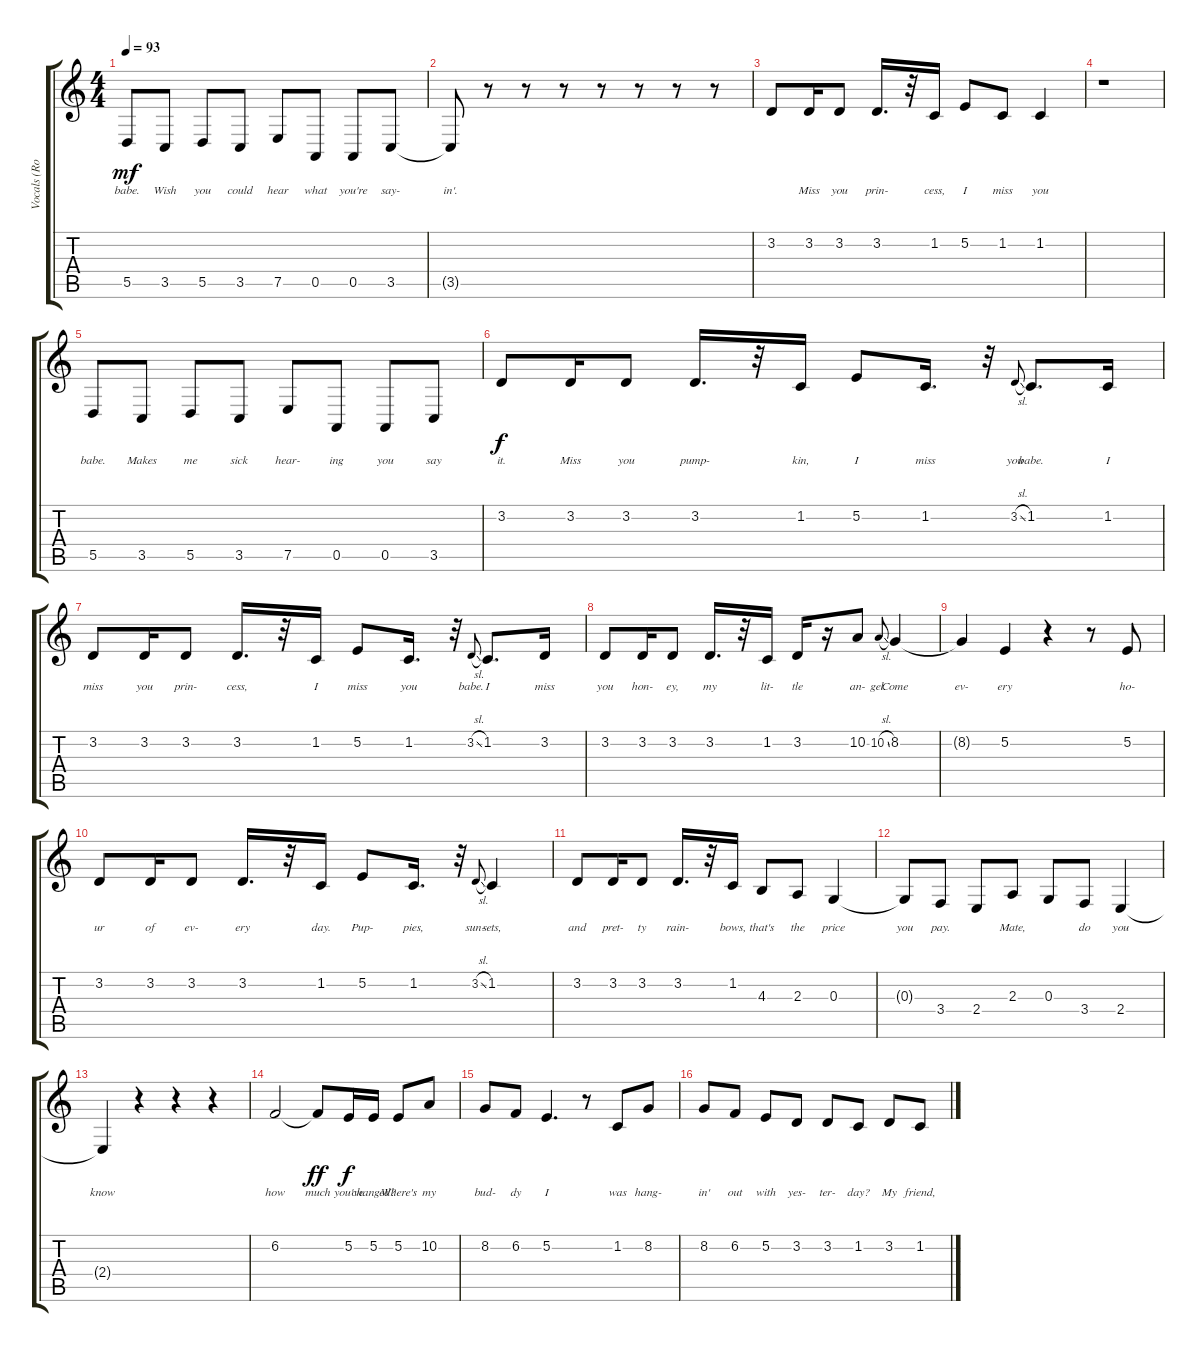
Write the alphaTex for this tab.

\track ("Vocals (Rob)" "Vocals (Ro") {instrument acousticgrandpiano}
\staff {score tabs}
\tuning (E4 B3 G3 D3 A2 D2) {hide}
\ts (4 4)
\tempo 93
\clef g2
\ks c
5.5.8{lyrics (0 "babe.") lyrics (1 "") lyrics (2 "") lyrics (3 "") lyrics (4 "") dy mf} 3.5.8{lyrics (0 "Wish") lyrics (1 "") lyrics (2 "") lyrics (3 "") lyrics (4 "")} 5.5.8{lyrics (0 "you") lyrics (1 "") lyrics (2 "") lyrics (3 "") lyrics (4 "")} 3.5.8{lyrics (0 "could") lyrics (1 "") lyrics (2 "") lyrics (3 "") lyrics (4 "")} 7.5.8{lyrics (0 "hear") lyrics (1 "") lyrics (2 "") lyrics (3 "") lyrics (4 "")} 0.5.8{lyrics (0 "what") lyrics (1 "") lyrics (2 "") lyrics (3 "") lyrics (4 "")} 0.5.8{lyrics (0 "you're") lyrics (1 "") lyrics (2 "") lyrics (3 "") lyrics (4 "")} 3.5.8{lyrics (0 "say-") lyrics (1 "") lyrics (2 "") lyrics (3 "") lyrics (4 "")} |
3.5{t}.8{lyrics (0 "in'.") lyrics (1 "") lyrics (2 "") lyrics (3 "") lyrics (4 "")} r.8 r.8 r.8 r.8 r.8 r.8 r.8 |
3.2.8{lyrics (0 "") lyrics (1 "") lyrics (2 "") lyrics (3 "") lyrics (4 "")} 3.2.16{lyrics (0 "Miss") lyrics (1 "") lyrics (2 "") lyrics (3 "") lyrics (4 "")} 3.2.8{lyrics (0 "you") lyrics (1 "") lyrics (2 "") lyrics (3 "") lyrics (4 "")} 3.2.16{d lyrics (0 "prin-") lyrics (1 "") lyrics (2 "") lyrics (3 "") lyrics (4 "")} r.32 1.2.16{lyrics (0 "cess,") lyrics (1 "") lyrics (2 "") lyrics (3 "") lyrics (4 "")} 5.2.8{lyrics (0 "I") lyrics (1 "") lyrics (2 "") lyrics (3 "") lyrics (4 "")} 1.2.8{lyrics (0 "miss") lyrics (1 "") lyrics (2 "") lyrics (3 "") lyrics (4 "")} 1.2.4{lyrics (0 "you") lyrics (1 "") lyrics (2 "") lyrics (3 "") lyrics (4 "")} |
r.1 |
5.5.8{lyrics (0 "babe.") lyrics (1 "") lyrics (2 "") lyrics (3 "") lyrics (4 "")} 3.5.8{lyrics (0 "Makes") lyrics (1 "") lyrics (2 "") lyrics (3 "") lyrics (4 "")} 5.5.8{lyrics (0 "me") lyrics (1 "") lyrics (2 "") lyrics (3 "") lyrics (4 "")} 3.5.8{lyrics (0 "sick") lyrics (1 "") lyrics (2 "") lyrics (3 "") lyrics (4 "")} 7.5.8{lyrics (0 "hear-") lyrics (1 "") lyrics (2 "") lyrics (3 "") lyrics (4 "")} 0.5.8{lyrics (0 "ing") lyrics (1 "") lyrics (2 "") lyrics (3 "") lyrics (4 "")} 0.5.8{lyrics (0 "you") lyrics (1 "") lyrics (2 "") lyrics (3 "") lyrics (4 "")} 3.5.8{lyrics (0 "say") lyrics (1 "") lyrics (2 "") lyrics (3 "") lyrics (4 "")} |
3.2.8{lyrics (0 "it.") lyrics (1 "") lyrics (2 "") lyrics (3 "") lyrics (4 "") dy f} 3.2.16{lyrics (0 "Miss") lyrics (1 "") lyrics (2 "") lyrics (3 "") lyrics (4 "")} 3.2.8{lyrics (0 "you") lyrics (1 "") lyrics (2 "") lyrics (3 "") lyrics (4 "")} 3.2.16{d lyrics (0 "pump-") lyrics (1 "") lyrics (2 "") lyrics (3 "") lyrics (4 "")} r.32 1.2.16{lyrics (0 "kin,") lyrics (1 "") lyrics (2 "") lyrics (3 "") lyrics (4 "")} 5.2.8{lyrics (0 "I") lyrics (1 "") lyrics (2 "") lyrics (3 "") lyrics (4 "")} 1.2.16{d lyrics (0 "miss") lyrics (1 "") lyrics (2 "") lyrics (3 "") lyrics (4 "")} r.32 3.2{sl}.8{lyrics (0 "you") lyrics (1 "") lyrics (2 "") lyrics (3 "") lyrics (4 "") gr onbeat} 1.2.8{d lyrics (0 "babe.") lyrics (1 "") lyrics (2 "") lyrics (3 "") lyrics (4 "")} 1.2.16{lyrics (0 "I") lyrics (1 "") lyrics (2 "") lyrics (3 "") lyrics (4 "")} |
3.2.8{lyrics (0 "miss") lyrics (1 "") lyrics (2 "") lyrics (3 "") lyrics (4 "")} 3.2.16{lyrics (0 "you") lyrics (1 "") lyrics (2 "") lyrics (3 "") lyrics (4 "")} 3.2.8{lyrics (0 "prin-") lyrics (1 "") lyrics (2 "") lyrics (3 "") lyrics (4 "")} 3.2.16{d lyrics (0 "cess,") lyrics (1 "") lyrics (2 "") lyrics (3 "") lyrics (4 "")} r.32 1.2.16{lyrics (0 "I") lyrics (1 "") lyrics (2 "") lyrics (3 "") lyrics (4 "")} 5.2.8{lyrics (0 "miss") lyrics (1 "") lyrics (2 "") lyrics (3 "") lyrics (4 "")} 1.2.16{d lyrics (0 "you") lyrics (1 "") lyrics (2 "") lyrics (3 "") lyrics (4 "")} r.32 3.2{sl}.8{lyrics (0 "babe.") lyrics (1 "") lyrics (2 "") lyrics (3 "") lyrics (4 "") gr onbeat} 1.2.8{d lyrics (0 "I") lyrics (1 "") lyrics (2 "") lyrics (3 "") lyrics (4 "")} 3.2.16{lyrics (0 "miss") lyrics (1 "") lyrics (2 "") lyrics (3 "") lyrics (4 "")} |
3.2.8{lyrics (0 "you") lyrics (1 "") lyrics (2 "") lyrics (3 "") lyrics (4 "")} 3.2.16{lyrics (0 "hon-") lyrics (1 "") lyrics (2 "") lyrics (3 "") lyrics (4 "")} 3.2.8{lyrics (0 "ey,") lyrics (1 "") lyrics (2 "") lyrics (3 "") lyrics (4 "")} 3.2.16{d lyrics (0 "my") lyrics (1 "") lyrics (2 "") lyrics (3 "") lyrics (4 "")} r.32 1.2.16{lyrics (0 "lit-") lyrics (1 "") lyrics (2 "") lyrics (3 "") lyrics (4 "")} 3.2.16{lyrics (0 "tle") lyrics (1 "") lyrics (2 "") lyrics (3 "") lyrics (4 "")} r.16 10.2.8{lyrics (0 "an-") lyrics (1 "") lyrics (2 "") lyrics (3 "") lyrics (4 "")} 10.2{sl}.8{lyrics (0 "gel.") lyrics (1 "") lyrics (2 "") lyrics (3 "") lyrics (4 "") gr onbeat} 8.2.4{lyrics (0 "Come") lyrics (1 "") lyrics (2 "") lyrics (3 "") lyrics (4 "")} |
8.2{t}.4{lyrics (0 "ev-") lyrics (1 "") lyrics (2 "") lyrics (3 "") lyrics (4 "")} 5.2.4{lyrics (0 "ery") lyrics (1 "") lyrics (2 "") lyrics (3 "") lyrics (4 "")} r.4 r.8 5.2.8{lyrics (0 "ho-") lyrics (1 "") lyrics (2 "") lyrics (3 "") lyrics (4 "")} |
3.2.8{lyrics (0 "ur") lyrics (1 "") lyrics (2 "") lyrics (3 "") lyrics (4 "")} 3.2.16{lyrics (0 "of") lyrics (1 "") lyrics (2 "") lyrics (3 "") lyrics (4 "")} 3.2.8{lyrics (0 "ev-") lyrics (1 "") lyrics (2 "") lyrics (3 "") lyrics (4 "")} 3.2.16{d lyrics (0 "ery") lyrics (1 "") lyrics (2 "") lyrics (3 "") lyrics (4 "")} r.32 1.2.16{lyrics (0 "day.") lyrics (1 "") lyrics (2 "") lyrics (3 "") lyrics (4 "")} 5.2.8{lyrics (0 "Pup-") lyrics (1 "") lyrics (2 "") lyrics (3 "") lyrics (4 "")} 1.2.16{d lyrics (0 "pies,") lyrics (1 "") lyrics (2 "") lyrics (3 "") lyrics (4 "")} r.32 3.2{sl}.8{lyrics (0 "sun-") lyrics (1 "") lyrics (2 "") lyrics (3 "") lyrics (4 "") gr onbeat} 1.2.4{lyrics (0 "sets,") lyrics (1 "") lyrics (2 "") lyrics (3 "") lyrics (4 "")} |
3.2.8{lyrics (0 "and") lyrics (1 "") lyrics (2 "") lyrics (3 "") lyrics (4 "")} 3.2.16{lyrics (0 "pret-") lyrics (1 "") lyrics (2 "") lyrics (3 "") lyrics (4 "")} 3.2.8{lyrics (0 "ty") lyrics (1 "") lyrics (2 "") lyrics (3 "") lyrics (4 "")} 3.2.16{d lyrics (0 "rain-") lyrics (1 "") lyrics (2 "") lyrics (3 "") lyrics (4 "")} r.32 1.2.16{lyrics (0 "bows,") lyrics (1 "") lyrics (2 "") lyrics (3 "") lyrics (4 "")} 4.3.8{lyrics (0 "that's") lyrics (1 "") lyrics (2 "") lyrics (3 "") lyrics (4 "")} 2.3.8{lyrics (0 "the") lyrics (1 "") lyrics (2 "") lyrics (3 "") lyrics (4 "")} 0.3.4{lyrics (0 "price") lyrics (1 "") lyrics (2 "") lyrics (3 "") lyrics (4 "")} |
0.3{t}.8{lyrics (0 "you") lyrics (1 "") lyrics (2 "") lyrics (3 "") lyrics (4 "")} 3.4.8{lyrics (0 "pay.") lyrics (1 "") lyrics (2 "") lyrics (3 "") lyrics (4 "")} 2.4.8{lyrics (0 "") lyrics (1 "") lyrics (2 "") lyrics (3 "") lyrics (4 "")} 2.3.8{lyrics (0 "Mate,") lyrics (1 "") lyrics (2 "") lyrics (3 "") lyrics (4 "")} 0.3.8{lyrics (0 "") lyrics (1 "") lyrics (2 "") lyrics (3 "") lyrics (4 "")} 3.4.8{lyrics (0 "do") lyrics (1 "") lyrics (2 "") lyrics (3 "") lyrics (4 "")} 2.4.4{lyrics (0 "you") lyrics (1 "") lyrics (2 "") lyrics (3 "") lyrics (4 "")} |
2.4{t}.4{lyrics (0 "know") lyrics (1 "") lyrics (2 "") lyrics (3 "") lyrics (4 "")} r.4 r.4 r.4 |
6.2.2{lyrics (0 "how") lyrics (1 "") lyrics (2 "") lyrics (3 "") lyrics (4 "")} 6.2{t}.8{lyrics (0 "much") lyrics (1 "") lyrics (2 "") lyrics (3 "") lyrics (4 "") dy ff} 5.2.16{lyrics (0 "you've") lyrics (1 "") lyrics (2 "") lyrics (3 "") lyrics (4 "") dy f} 5.2.16{lyrics (0 "changed?") lyrics (1 "") lyrics (2 "") lyrics (3 "") lyrics (4 "")} 5.2.8{lyrics (0 "Where's") lyrics (1 "") lyrics (2 "") lyrics (3 "") lyrics (4 "")} 10.2.8{lyrics (0 "my") lyrics (1 "") lyrics (2 "") lyrics (3 "") lyrics (4 "")} |
8.2.8{lyrics (0 "bud-") lyrics (1 "") lyrics (2 "") lyrics (3 "") lyrics (4 "")} 6.2.8{lyrics (0 "dy") lyrics (1 "") lyrics (2 "") lyrics (3 "") lyrics (4 "")} 5.2.4{d lyrics (0 "I") lyrics (1 "") lyrics (2 "") lyrics (3 "") lyrics (4 "")} r.8 1.2.8{lyrics (0 "was") lyrics (1 "") lyrics (2 "") lyrics (3 "") lyrics (4 "")} 8.2.8{lyrics (0 "hang-") lyrics (1 "") lyrics (2 "") lyrics (3 "") lyrics (4 "")} |
8.2.8{lyrics (0 "in'") lyrics (1 "") lyrics (2 "") lyrics (3 "") lyrics (4 "")} 6.2.8{lyrics (0 "out") lyrics (1 "") lyrics (2 "") lyrics (3 "") lyrics (4 "")} 5.2.8{lyrics (0 "with") lyrics (1 "") lyrics (2 "") lyrics (3 "") lyrics (4 "")} 3.2.8{lyrics (0 "yes-") lyrics (1 "") lyrics (2 "") lyrics (3 "") lyrics (4 "")} 3.2.8{lyrics (0 "ter-") lyrics (1 "") lyrics (2 "") lyrics (3 "") lyrics (4 "")} 1.2.8{lyrics (0 "day?") lyrics (1 "") lyrics (2 "") lyrics (3 "") lyrics (4 "")} 3.2.8{lyrics (0 "My") lyrics (1 "") lyrics (2 "") lyrics (3 "") lyrics (4 "")} 1.2.8{lyrics (0 "friend,") lyrics (1 "") lyrics (2 "") lyrics (3 "") lyrics (4 "")}
